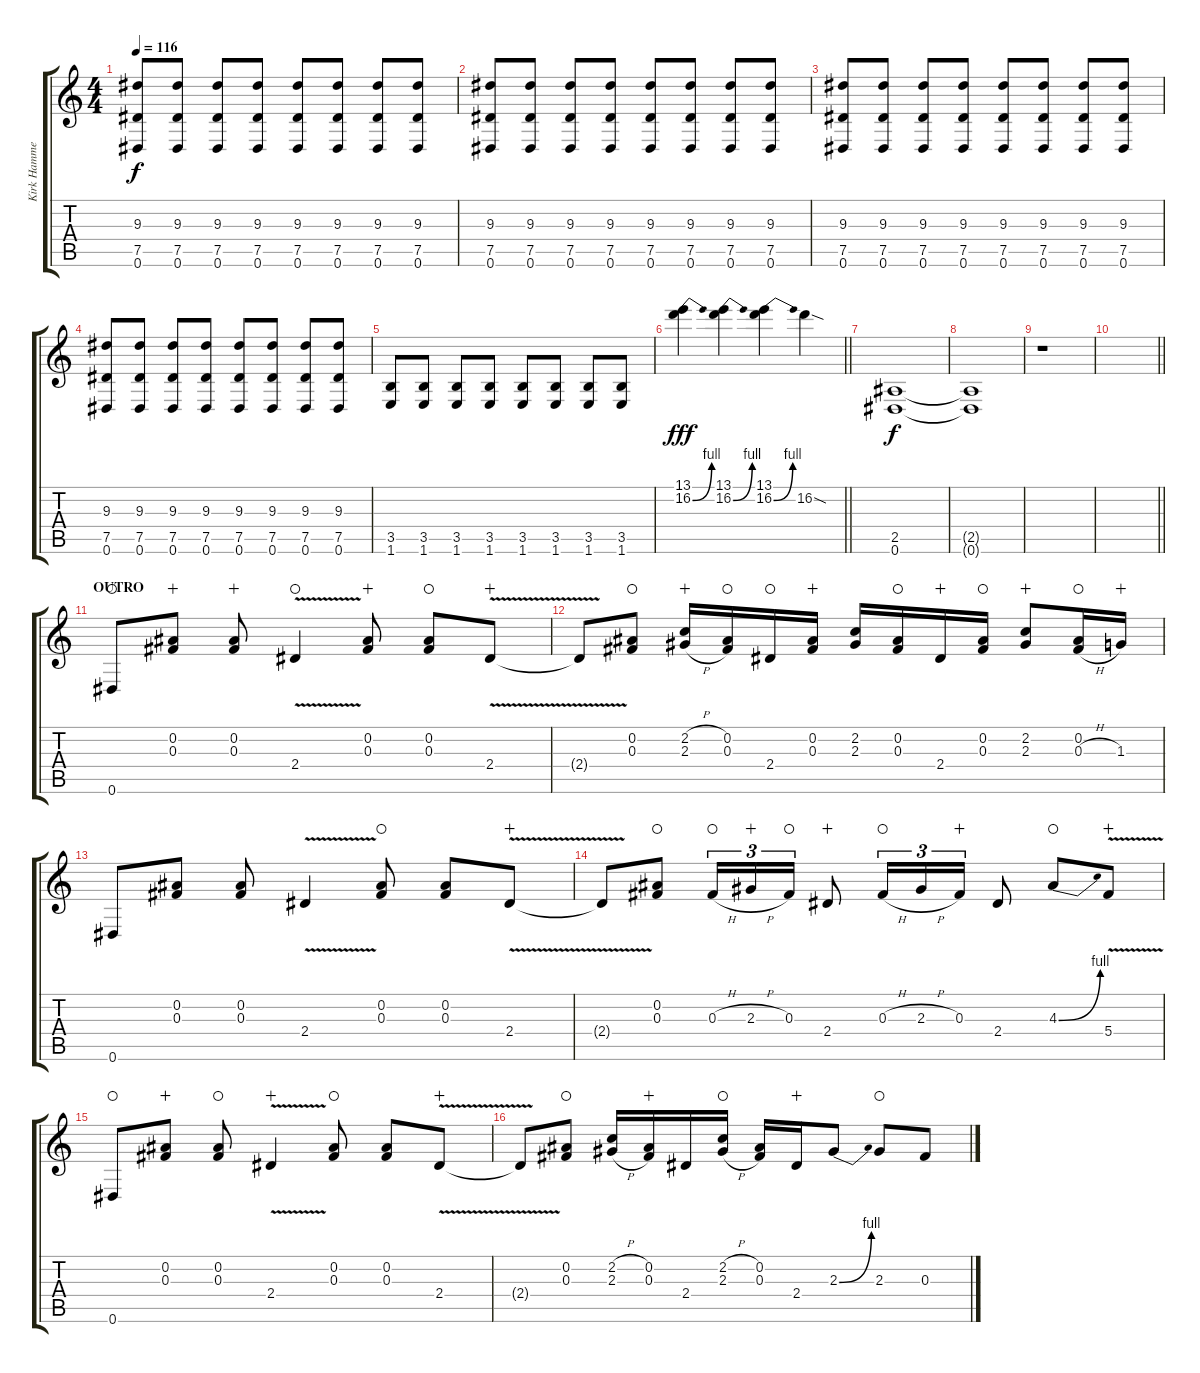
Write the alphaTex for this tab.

\track ("Kirk Hammett - lead and rhythm guitar" "Kirk Hamme") {instrument distortionguitar}
\staff {score tabs}
\tuning (Eb4 Bb3 Gb3 Db3 Ab2 Eb2) {hide}
\ts (4 4)
\tempo 116
\clef g2
\ks c
(9.3 7.5 0.6).8{dy f} (9.3 7.5 0.6).8 (9.3 7.5 0.6).8 (9.3 7.5 0.6).8 (9.3 7.5 0.6).8 (9.3 7.5 0.6).8 (9.3 7.5 0.6).8 (9.3 7.5 0.6).8 |
(9.3 7.5 0.6).8 (9.3 7.5 0.6).8 (9.3 7.5 0.6).8 (9.3 7.5 0.6).8 (9.3 7.5 0.6).8 (9.3 7.5 0.6).8 (9.3 7.5 0.6).8 (9.3 7.5 0.6).8 |
(9.3 7.5 0.6).8 (9.3 7.5 0.6).8 (9.3 7.5 0.6).8 (9.3 7.5 0.6).8 (9.3 7.5 0.6).8 (9.3 7.5 0.6).8 (9.3 7.5 0.6).8 (9.3 7.5 0.6).8 |
(9.3 7.5 0.6).8 (9.3 7.5 0.6).8 (9.3 7.5 0.6).8 (9.3 7.5 0.6).8 (9.3 7.5 0.6).8 (9.3 7.5 0.6).8 (9.3 7.5 0.6).8 (9.3 7.5 0.6).8 |
(3.5 1.6).8 (3.5 1.6).8 (3.5 1.6).8 (3.5 1.6).8 (3.5 1.6).8 (3.5 1.6).8 (3.5 1.6).8 (3.5 1.6).8 |
\barLineRight lightlight
(13.1 16.2{be (bend 0 0 60 4)}).4{dy fff} (13.1 16.2{be (bend 0 0 60 4)}).4 (13.1 16.2{be (bend 0 0 60 4)}).4 16.2{sod}.4 |
(2.5 0.6).1{dy f} |
(2.5{t} 0.6{t}).1 |
r.1 |
\barLineRight lightlight
|
\section ("" "OUTRO")
0.6.8{volume 16 instrument distortionguitar waho} (0.2 0.3).8{wahc} (0.2 0.3).8{wahc} 2.4{v}.4{waho} (0.2 0.3).8{wahc} (0.2 0.3).8{waho} 2.4{v}.8{wahc} |
2.4{t}.8 (0.2 0.3).8{waho} (2.2{h} 2.3{h}).16{wahc} (0.2 0.3).16{waho} 2.4.16{waho} (0.2 0.3).16{wahc} (2.2 2.3).16 (0.2 0.3).16{waho} 2.4.16{wahc} (0.2 0.3).16{waho} (2.2 2.3).8{wahc} (0.2 0.3{h}).16{waho} 1.3.16{wahc} |
0.6.8 (0.2 0.3).8 (0.2 0.3).8 2.4{v}.4 (0.2 0.3).8{waho} (0.2 0.3).8 2.4{v}.8{wahc} |
2.4{t}.8 (0.2 0.3).8{waho} 0.3{h}.16{tu (3 2) waho} 2.3{h}.16{tu (3 2) wahc} 0.3.16{tu (3 2) waho} 2.4.8{wahc} 0.3{h}.16{tu (3 2) waho} 2.3{h}.16{tu (3 2)} 0.3.16{tu (3 2) wahc} 2.4.8 4.3{be (bend 0 0 60 4)}.8{waho} 5.4{v}.8{wahc} |
0.6.8{waho} (0.2 0.3).8{wahc} (0.2 0.3).8{waho} 2.4{v}.4{wahc} (0.2 0.3).8{waho} (0.2 0.3).8 2.4{v}.8{wahc} |
2.4{t}.8 (0.2 0.3).8{waho} (2.2{h} 2.3{h}).16 (0.2 0.3).16{wahc} 2.4.16 (2.2{h} 2.3{h}).16{waho} (0.2 0.3).16 2.4.16{wahc} 2.3{be (bend 0 0 60 4)}.8 2.3.8{waho} 0.3.8
